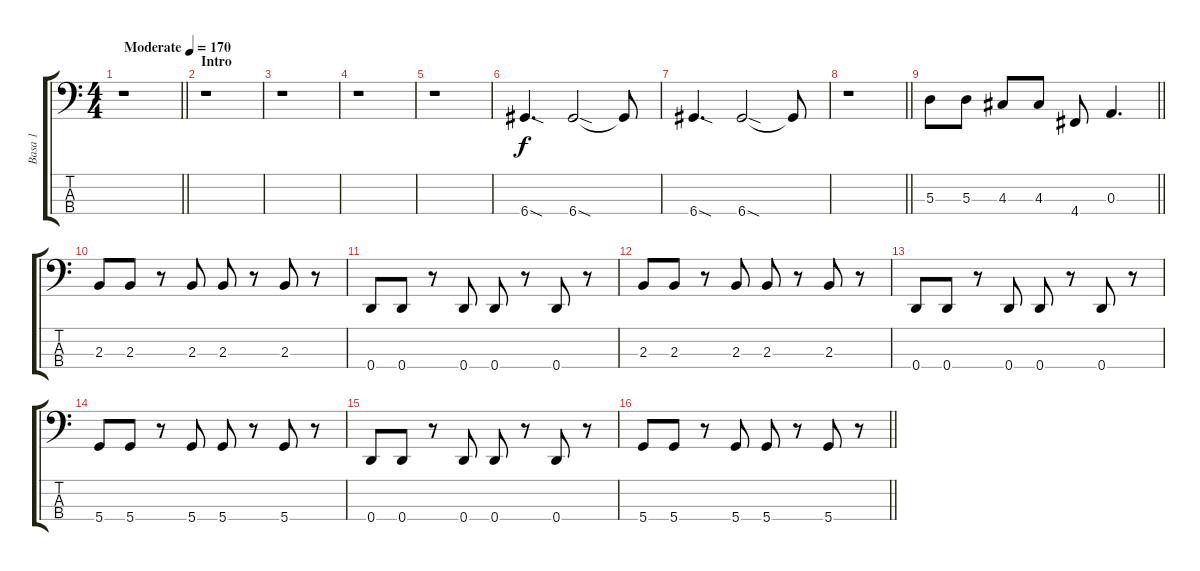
\track ("Basa 1" "Basa 1") {instrument electricbassfinger}
\staff {score tabs}
\tuning (G2 D2 A1 D1) {hide}
\ts (4 4)
\tempo (170 "Moderate")
\clef f4
\barLineRight lightlight
\ks c
r.1{dy f instrument electricbassfinger} |
\section ("" "Intro")
r.1 |
r.1 |
r.1 |
r.1 |
6.4{sod}.4{d} 6.4{sod}.2 6.4{t}.8 |
6.4{sod}.4{d} 6.4{sod}.2 6.4{t}.8 |
\barLineRight lightlight
r.1 |
\barLineRight lightlight
5.3.8 5.3.8 4.3.8 4.3.8 4.4.8 0.3.4{d} |
\section ("" "")
2.3.8 2.3.8 r.8 2.3.8 2.3.8 r.8 2.3.8 r.8 |
0.4.8 0.4.8 r.8 0.4.8 0.4.8 r.8 0.4.8 r.8 |
2.3.8 2.3.8 r.8 2.3.8 2.3.8 r.8 2.3.8 r.8 |
0.4.8 0.4.8 r.8 0.4.8 0.4.8 r.8 0.4.8 r.8 |
5.4.8 5.4.8 r.8 5.4.8 5.4.8 r.8 5.4.8 r.8 |
0.4.8 0.4.8 r.8 0.4.8 0.4.8 r.8 0.4.8 r.8 |
\barLineRight lightlight
5.4.8 5.4.8 r.8 5.4.8 5.4.8 r.8 5.4.8 r.8
